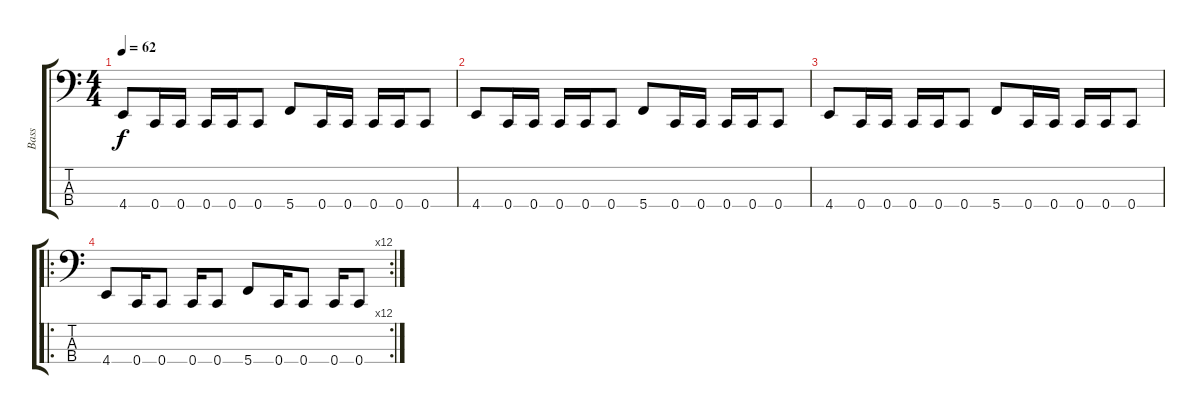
\track ("Bass" "Bass") {instrument electricbassfinger}
\staff {score tabs}
\tuning (G2 C2 G1 C1) {hide}
\ts (4 4)
\tempo 62
\clef f4
\ks c
4.4.8{dy f} 0.4.16 0.4.16 0.4.16 0.4.16 0.4.8 5.4.8 0.4.16 0.4.16 0.4.16 0.4.16 0.4.8 |
4.4.8 0.4.16 0.4.16 0.4.16 0.4.16 0.4.8 5.4.8 0.4.16 0.4.16 0.4.16 0.4.16 0.4.8 |
4.4.8 0.4.16 0.4.16 0.4.16 0.4.16 0.4.8 5.4.8 0.4.16 0.4.16 0.4.16 0.4.16 0.4.8 |
\ro
\rc 12
4.4.8 0.4.16 0.4.8 0.4.16 0.4.8 5.4.8 0.4.16 0.4.8 0.4.16 0.4.8
